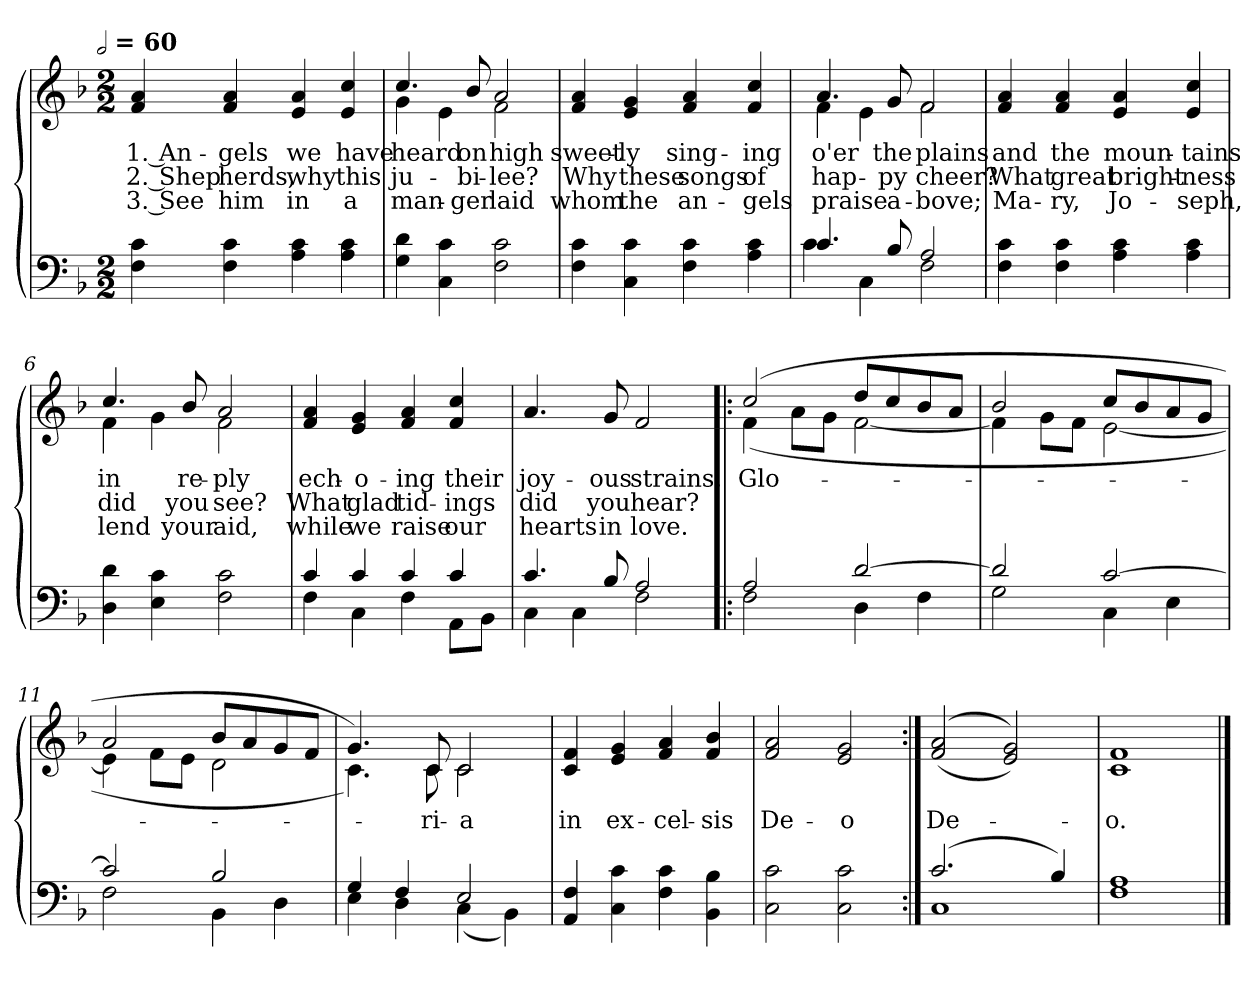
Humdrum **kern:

**kern	**kern	**text	**text	**text
*part1	*part1	*part1	*part1	*part1
*staff2	*staff1	*staff1	*staff1	*staff1
*clefF4	*clefG2	*	*	*
*k[b-]	*k[b-]	*	*	*
!!LO:TX:omd:t=[half] = 60
*M2/2	*M2/2	*	*	*
*MM120	*MM120	*	*	*
=1	=1	=1	=1	=1
4F\ 4c\	4f/ 4a/	1. An-	2. Shep	3. See
4F\ 4c\	4f/ 4a/	-gels	herds,	him
4A\ 4c\	4e/ 4a/	we	why	in
4A\ 4c\	4e/ 4cc/	have	this	a
=2	=2	=2	=2	=2
*	*^	*	*	*
4G\ 4d\	4.cc/	4g\	heard	ju-	man-
4C\ 4c\	.	4e\	.	.	.
.	8b-/	.	on	-bi-	-ger
2F\ 2c\	2a/	2f\	high	-lee?	laid
*	*v	*v	*	*	*
=3	=3	=3	=3	=3
4F\ 4c\	4f/ 4a/	sweet-	Why	whom
4C\ 4c\	4e/ 4g/	-ly	these	the
4F\ 4c\	4f/ 4a/	sing-	songs	an-
4A\ 4c\	4f/ 4cc/	-ing	of	-gels
!!LO:LB:g=z
=4	=4	=4	=4	=4
*^	*^	*	*	*
4.c/	4c\	4.a/	4f\	o'er	hap-	praise
.	4C\	.	4e\	.	.	.
8B-/	.	8g/	.	the	-py	a-
2A/	2F\	2f/	2f\	plains	cheer?	-bove;
*v	*v	*	*	*	*	*
*	*v	*v	*	*	*
=5	=5	=5	=5	=5
4F\ 4c\	4f/ 4a/	and	What	Ma-
4F\ 4c\	4f/ 4a/	the	great	-ry,
4A\ 4c\	4e/ 4a/	moun-	bright-	Jo-
4A\ 4c\	4e/ 4cc/	-tains	-ness	-seph,
=6	=6	=6	=6	=6
*	*^	*	*	*
4D\ 4d\	4.cc/	4f\	in	did	lend
4E\ 4c\	.	4g\	.	.	.
.	8b-/	.	re-	you	your
2F\ 2c\	2a/	2f\	-ply	see?	aid,
*	*v	*v	*	*	*
!!LO:LB:g=z
=7	=7	=7	=7	=7
*^	*	*	*	*
4c/	4F\	4f/ 4a/	ech-	What	while
4c/	4C\	4e/ 4g/	-o-	glad	we
4c/	4F\	4f/ 4a/	-ing	tid-	raise
4c/	8AAL	4f/ 4cc/	their	-ings	our
.	8BB-J	.	.	.	.
=8	=8	=8	=8	=8	=8
4.c/	4C\	4.a/	joy-	did	hearts
.	4C\	.	.	.	.
8B-/	.	8g/	-ous	you	in
2A/	2F\	2f/	strains.	hear?	love.
=9!|:	=9!|:	=9!|:	=9!|:	=9!|:	=9!|:
*	*	*^	*	*	*
2A/	2F\	(>2cc/	(<4f\	Glo-	.	.
.	.	.	8aL	.	.	.
.	.	.	8gJ	.	.	.
[2d/	4D\	8ddL	[2f\	.	.	.
.	.	8cc	.	.	.	.
.	4F\	8b-	.	.	.	.
.	.	8aJ	.	.	.	.
!!LO:PB:g=z	!!
=10	=10	=10	=10	=10	=10	=10
2d/]	2G\	2b-/	4f\]	.	.	.
.	.	.	8gL	.	.	.
.	.	.	8fJ	.	.	.
[2c/	4C\	8ccL	[2e\	.	.	.
.	.	8b-	.	.	.	.
.	4E\	8a	.	.	.	.
.	.	8gJ	.	.	.	.
=11	=11	=11	=11	=11	=11	=11
2c/]	2F\	2a/	4e\]	.	.	.
.	.	.	8fL	.	.	.
.	.	.	8eJ	.	.	.
2B-/	4BB-\	8b-L	2d\	.	.	.
.	.	8a	.	.	.	.
.	4D\	8g	.	.	.	.
.	.	8fJ	.	.	.	.
=12	=12	=12	=12	=12	=12	=12
4G/	4E\	4.g/)	4.c\)	.	.	.
4F/	4D\	.	.	.	.	.
.	.	8c/	8c\	-ri-	.	.
2E/	(4C\	2c/	2c\	-a	.	.
.	4BB-\)	.	.	.	.	.
*v	*v	*	*	*	*	*
*	*v	*v	*	*	*
!!LO:LB:g=z
=13	=13	=13	=13	=13
4AA/ 4F/	4c/ 4f/	in	.	.
4C\ 4c\	4e/ 4g/	ex-	.	.
4F\ 4c\	4f/ 4a/	-cel-	.	.
4BB-\ 4B-\	4f/ 4b-/	-sis	.	.
=14	=14	=14	=14	=14
2C\ 2c\	2f/ 2a/	De-	.	.
2C\ 2c\	2e/ 2g/	-o	.	.
=15:|!	=15:|!	=15:|!	=15:|!	=15:|!
*^	*	*	*	*
(2.c/	1C	(<(>2f/ 2a/	De-	.	.
.	.	2e/ 2g/))	.	.	.
4B-/)	.	.	.	.	.
*v	*v	*	*	*	*
=16	=16	=16	=16	=16
1F 1A	1c 1f	-o.	.	.
==	==	==	==	==
*-	*-	*-	*-	*-
